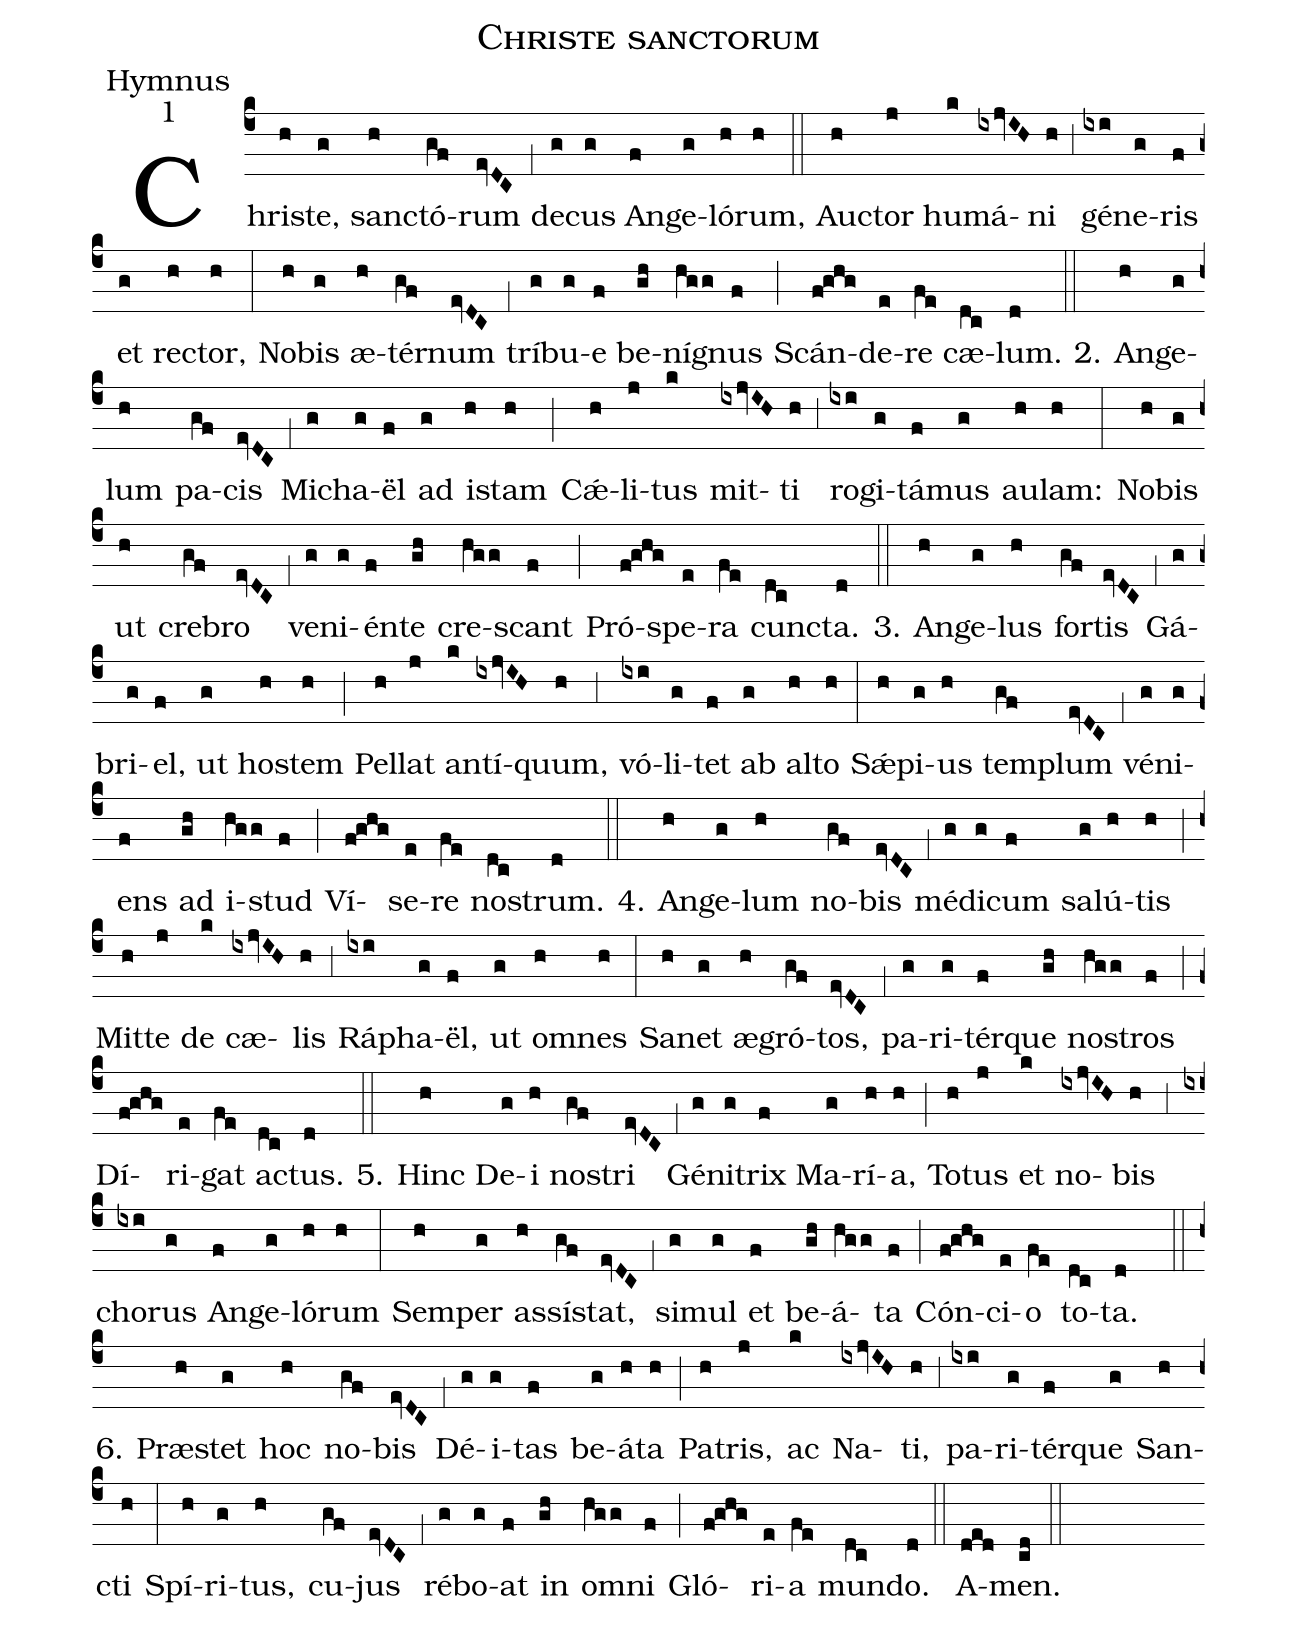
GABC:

name:Christe sanctorum;
office-part:Hymnus;
mode:1;
%%
(c4) Chri(h)ste,(g) san(h)ctó(gf)rum(evDC) (;1) de(g)cus(g) An(f)ge(g)ló(h)rum,(h) (::) Au(h)ctor(j) hu(k)má(ixjvIH)ni(h) (;3) gé(ixi)ne(g)ris(f) et(g) re(h)ctor,(h) (:) No(h)bis(g) æ(h)tér(gf)num(evDC) (;1) trí(g)bu(g)e(f) be(gh)ní(hgg)gnus(f) (;) Scán(f!ghg)de(e)re(fe) cæ(dc)lum.(d) (::)
2. An(h)ge(g)lum(h) pa(gf)cis(evDC) (;1) Mi(g)cha(g)ël(f) ad(g) i(h)stam(h) (;)
Cǽ(h)li(j)tus(k) mit(ixjvIH)ti(h) (;3) ro(ixi)gi(g)tá(f)mus(g) au(h)lam:(h) (:)
No(h)bis(g) ut(h) cre(gf)bro(evDC) (;1) ve(g)ni(g)én(f)te(gh) cre(hgg)scant(f) (;)
Pró(f!ghg)spe(e)ra(fe) cun(dc)cta.(d) (::)

3. An(h)ge(g)lus(h) for(gf)tis(evDC) (;1) Gá(g)bri(g)el,(f) ut(g) ho(h)stem(h) (;)
Pel(h)lat(j) an(k)tí(ixjvIH)quum,(h) (;3) vó(ixi)li(g)tet(f) ab(g) al(h)to(h) (:)
Sǽ(h)pi(g)us(h) tem(gf)plum(evDC) (;1) vé(g)ni(g)ens(f) ad(gh) i(hgg)stud(f) (;)
Ví(f!ghg)se(e)re(fe) no(dc)strum.(d) (::)

4. An(h)ge(g)lum(h) no(gf)bis(evDC) (;1) mé(g)di(g)cum(f) sa(g)lú(h)tis(h) (;)
Mit(h)te(j) de(k) cæ(ixjvIH)lis(h) (;3) Rá(ixi)pha(g)ël,(f) ut(g) om(h)nes(h) (:)
Sa(h)net(g) æ(h)gró(gf)tos,(evDC) (;1) pa(g)ri(g)tér(f)que(gh) no(hgg)stros(f) (;)
Dí(f!ghg)ri(e)gat(fe) a(dc)ctus.(d) (::)

5. Hinc(h) De(g)i(h) no(gf)stri(evDC) (;1) Gé(g)ni(g)trix(f) Ma(g)rí(h)a,(h) (;)
To(h)tus(j) et(k) no(ixjvIH)bis(h) (;3) cho(ixi)rus(g) An(f)ge(g)ló(h)rum(h) (:)
Sem(h)per(g) as(h)sí(gf)stat,(evDC) (;1) si(g)mul(g) et(f) be(gh)á(hgg)ta(f) (;)
Cón(f!ghg)ci(e)o(fe) to(dc)ta.(d) (::)

6. Præ(h)stet(g) hoc(h) no(gf)bis(evDC) (;1) Dé(g)i(g)tas(f) be(g)á(h)ta(h) (;)
Pa(h)tris,(j) ac(k) Na(ixjvIH)ti,(h) (;3) pa(ixi)ri(g)tér(f)que(g) San(h)cti(h) (:)
Spí(h)ri(g)tus,(h) cu(gf)jus(evDC) (;1) ré(g)bo(g)at(f) in(gh) om(hgg)ni(f) (;)
Gló(f!ghg)ri(e)a(fe) mun(dc)do.(d) (::)

A(ded)men.(cd) (::)
